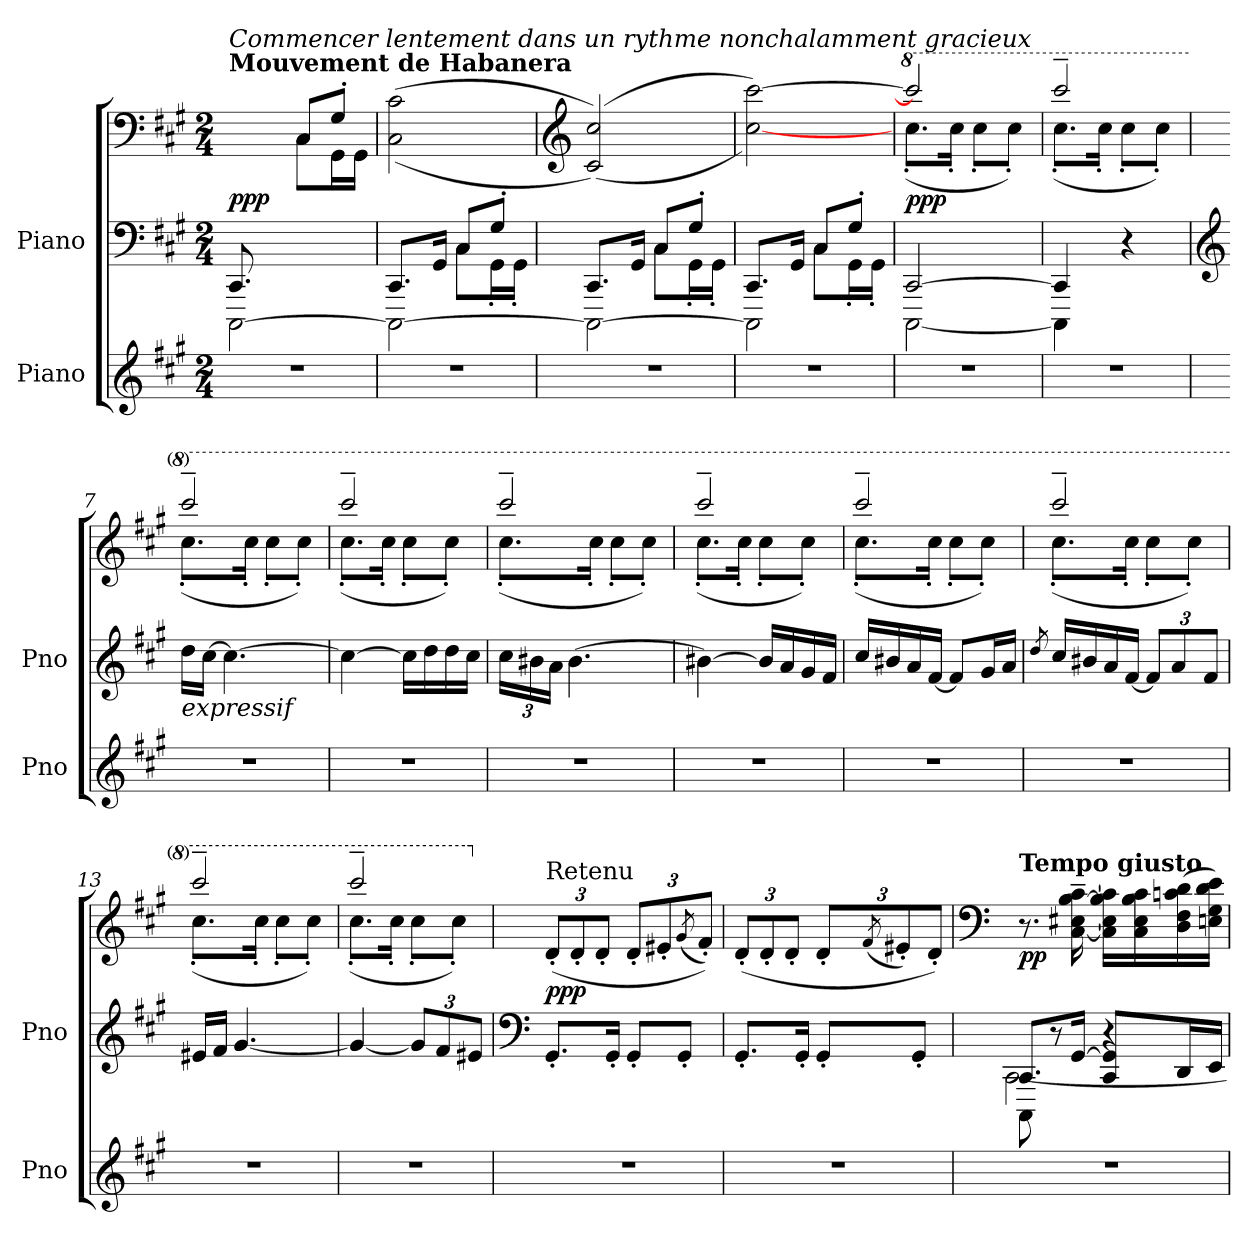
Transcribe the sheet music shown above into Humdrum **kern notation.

**kern	**kern	**kern	**dynam
*part2	*part1	*part1	*part1
*staff3	*staff2	*staff1	*staff1/2
*I"Piano	*I"Piano	*	*
*I'Pno	*I'Pno	*	*
*clefG2	*clefF4	*clefF4	*
*k[f#c#g#]	*k[f#c#g#]	*k[f#c#g#]	*
*M2/4	*M2/4	*M2/4	*
=1	=1	=1	=1
*	*^	*^	*
*	*	*^	*	*	*
!	!	!	!	!LO:TX:a:B:t=Mouvement de Habanera	!	!
!	!	!	!	!LO:TX:i:t=Commencer lentement dans un rythme nonchalamment gracieux	!	!
!	!	!	!	!	!	!LO:DY:b
2r	(>8.CC#/L	2ryy	[2CCC#\	8.ryy	4ryy	ppp
.	4ryy	.	.	16GG#\Jk	.	.
.	.	.	.	8C#/L	8C#\L	.
.	.	.	.	8G#'/J)	16GG#\L	.
.	16ryy	.	.	.	16GG#\JJ	.
*	*	*	*	*v	*v	*
=2	=2	=2	=2	=2	=2
2r	8.CC#/L	4ryy	2CCC#\_	(<(>2C#\ 2c#\	.
.	16GG#/Jk	.	.	.	.
.	8C#/L	8C#\L	.	.	.
.	8G#'/J	16GG#'\L	.	.	.
.	.	16GG#'\JJ	.	.	.
=3	=3	=3	=3	=3	=3
*	*	*	*	*clefG2	*
2r	8.CC#/L	4ryy	2CCC#\_	(>(>2c#/ 2cc#/))	.
.	16GG#/Jk	.	.	.	.
.	8C#/L	8C#\L	.	.	.
.	8G#'/J	16GG#'\L	.	.	.
.	.	16GG#'\JJ	.	.	.
=4	=4	=4	=4	=4	=4
2r	8.CC#/L	4ryy	2CCC#\]	[2cc#\ [2ccc#\))	.
.	16GG#/Jk	.	.	.	.
.	8C#/L	8C#\L	.	.	.
.	8G#'/J	16GG#'\L	.	.	.
.	.	16GG#'\JJ	.	.	.
*	*	*v	*v	*	*
!!LO:LB:g=z
=5	=5	=5	=5	=5
*	*	*	*8va	*
*	*	*	*^	*
!	!	!	!	!	!LO:DY:b
2r	[2CC#/	[2CCC#\	2cccc#/]	(<8.ccc#'\L]	ppp
.	.	.	.	16ccc#'\Jk	.
.	.	.	.	8ccc#'\L	.
.	.	.	.	8ccc#'\J)	.
=6	=6	=6	=6	=6	=6
2r	4CC#/]	4CCC#\]	2cccc#~/	(<8.ccc#'\L	.
.	.	.	.	16ccc#'\Jk	.
.	4r	4ryy	.	8ccc#'\L	.
.	.	.	.	8ccc#'\J)	.
*	*v	*v	*	*	*
=7	=7	=7	=7	=7
*	*clefG2	*	*	*
!	!LO:TX:b:i:t=expressif	!	!	!
!	!	!	!	!LO:DY:b=2
!	!	!	!	!LO:DY:n=1:b=2
2r	16dd\LL	2cccc#~/	(<8.ccc#'\L	pp other-dynamics
.	[16cc#\JJ	.	.	.
.	4.cc#\_	.	.	.
.	.	.	16ccc#'\Jk	.
.	.	.	8ccc#'\L	.
.	.	.	8ccc#'\J)	.
=8	=8	=8	=8	=8
2r	4cc#\_	2cccc#~/	(<8.ccc#'\L	.
.	.	.	16ccc#'\Jk	.
.	16cc#\LL]	.	8ccc#'\L	.
.	16dd\	.	.	.
.	16dd\	.	8ccc#'\J)	.
.	16cc#\JJ	.	.	.
=9	=9	=9	=9	=9
*	*Xbrackettup	*	*	*
2r	24cc#\LL	2cccc#~/	(<8.ccc#'\L	.
.	24b#X\	.	.	.
.	24a\JJ	.	.	.
.	[4.b#\	.	.	.
.	.	.	16ccc#'\Jk	.
.	.	.	8ccc#'\L	.
.	.	.	8ccc#'\J)	.
!!LO:LB:g=z	!!
=10	=10	=10	=10	=10
2r	4b#X\_	2cccc#~/	(<8.ccc#'\L	.
.	.	.	16ccc#'\Jk	.
.	16b#/LL]	.	8ccc#'\L	.
.	16a/	.	.	.
.	16g#/	.	8ccc#'\J)	.
.	16f#/JJ	.	.	.
=11	=11	=11	=11	=11
2r	16cc#/LL	2cccc#~/	(<8.ccc#'\L	.
.	16b#X/	.	.	.
.	16a/	.	.	.
.	[16f#/JJ	.	16ccc#'\Jk	.
.	8f#/L]	.	8ccc#'\L	.
.	16g#/L	.	8ccc#'\J)	.
.	16a/JJ	.	.	.
=12	=12	=12	=12	=12
.	8qdd/	.	.	.
2r	16cc#/LL	2cccc#~/	(<8.ccc#'\L	.
.	16b#X/	.	.	.
.	16a/	.	.	.
.	[16f#/JJ	.	16ccc#'\Jk	.
.	12f#/L]	.	8ccc#'\L	.
.	12a/	.	.	.
.	.	.	8ccc#'\J)	.
.	12f#/J	.	.	.
=13	=13	=13	=13	=13
2r	16e#X/LL	2cccc#~/	(<8.ccc#'\L	.
.	16f#/JJ	.	.	.
.	[4.g#/	.	.	.
.	.	.	16ccc#'\Jk	.
.	.	.	8ccc#'\L	.
.	.	.	8ccc#'\J)	.
=14	=14	=14	=14	=14
2r	4g#/_	2cccc#~/	(<8.ccc#'\L	.
.	.	.	16ccc#'\Jk	.
.	12g#/L]	.	8ccc#'\L	.
.	12f#/	.	.	.
.	.	.	8ccc#'\J)	.
.	12e#X/J	.	.	.
*	*	*v	*v	*
!!LO:LB:g=z
=15	=15	=15	=15
*	*clefF4	*	*
*	*	*X8va	*
*	*	*Xbrackettup	*
!	!	!LO:TX:a:t=Retenu	!
!	!	!	!LO:DY:b
2r	8.GG#'/L	(<12d'/L	ppp
.	.	12d'/	.
.	.	12d'/J	.
.	16GG#'/Jk	.	.
.	8GG#'/L	12d'/L	.
.	.	12e#X'/	.
.	8GG#'/J	.	.
.	.	(<8qg#/	.
.	.	12f#'/J))	.
=16	=16	=16	=16
2r	8.GG#'/L	(<12d'/L	.
.	.	12d'/	.
.	.	12d'/J	.
.	16GG#'/Jk	.	.
.	8GG#'/L	12d'/L	.
.	.	(<8qf#/	.
.	.	12e#X'/)	.
.	8GG#'/J	.	.
.	.	12d'/J)	.
=17	=17	=17	=17
*	*	*clefF4	*
*	*^	*	*
*	*	*^	*	*
!	!	!	!	!LO:TX:a:B:t=Tempo giusto	!
!	!	!	!	!	!LO:DY:b
2r	8.CC#/L	[2CC#\	8CCC#\	8.r	pp
.	.	.	8r	.	.
.	[16GG#/Jk	.	.	[16C#\~ [16E#X\~ [16B\~ [16c#\~	.
.	8CC#/ 8GG#/]L	.	4r	16C#\] 16E#\] 16B\] 16c#\]LL	.
.	.	.	.	16C#\ 16E#\ 16B\ 16c#\	.
.	16DD/L	.	.	(>16D\ 16F#\ 16cn\ 16d\	.
.	16EE/JJ	.	.	16En\ 16G#\ 16d\ 16e\JJ)	.
*	*v	*v	*v	*	*
=	=	=	=
*-	*-	*-	*-
